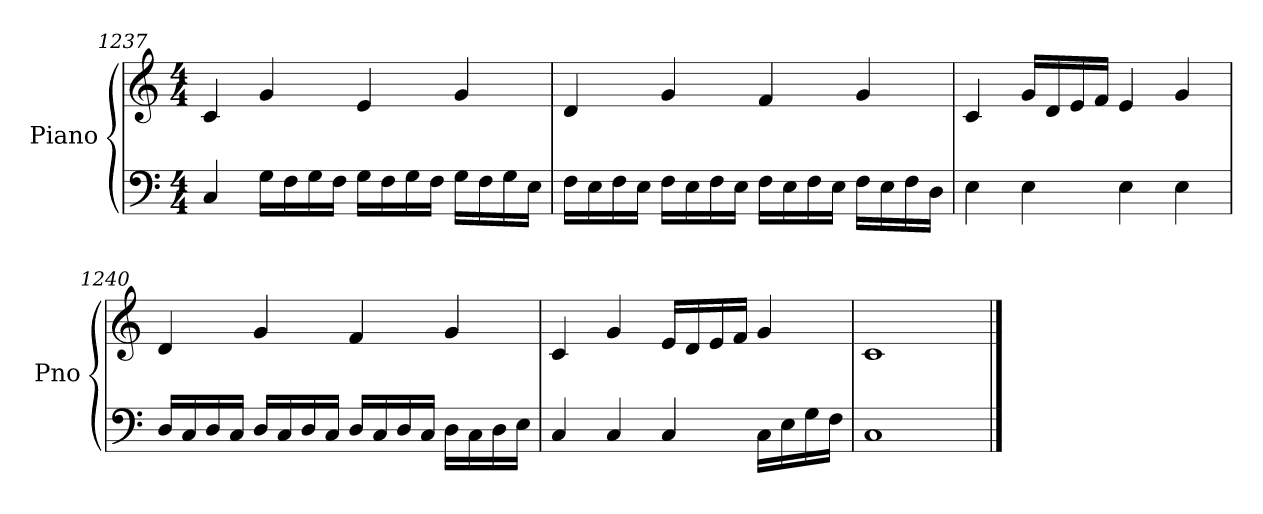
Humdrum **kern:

**kern	**kern
*part1	*part1
*staff2	*staff1
*I"Piano	*
*I'Pno	*
!!LO:LB:g=z
*clefF4	*clefG2
*k[]	*k[]
*M4/4	*M4/4
=1237	=1237
4C/	4c/
16G\LL	4g/
16F\	.
16G\	.
16F\JJ	.
16G\LL	4e/
16F\	.
16G\	.
16F\JJ	.
16G\LL	4g/
16F\	.
16G\	.
16E\JJ	.
=1238	=1238
16F\LL	4d/
16E\	.
16F\	.
16E\JJ	.
16F\LL	4g/
16E\	.
16F\	.
16E\JJ	.
16F\LL	4f/
16E\	.
16F\	.
16E\JJ	.
16F\LL	4g/
16E\	.
16F\	.
16D\JJ	.
=1239	=1239
4E\	4c/
4E\	16g/LL
.	16d/
.	16e/
.	16f/JJ
4E\	4e/
4E\	4g/
!!LO:LB:g=z
=1240	=1240
16D/LL	4d/
16C/	.
16D/	.
16C/JJ	.
16D/LL	4g/
16C/	.
16D/	.
16C/JJ	.
16D/LL	4f/
16C/	.
16D/	.
16C/JJ	.
16D\LL	4g/
16C\	.
16D\	.
16E\JJ	.
=1241	=1241
4C/	4c/
4C/	4g/
4C/	16e/LL
.	16d/
.	16e/
.	16f/JJ
16C\LL	4g/
16E\	.
16G\	.
16F\JJ	.
=1242	=1242
1C	1c
==	==
*-	*-
